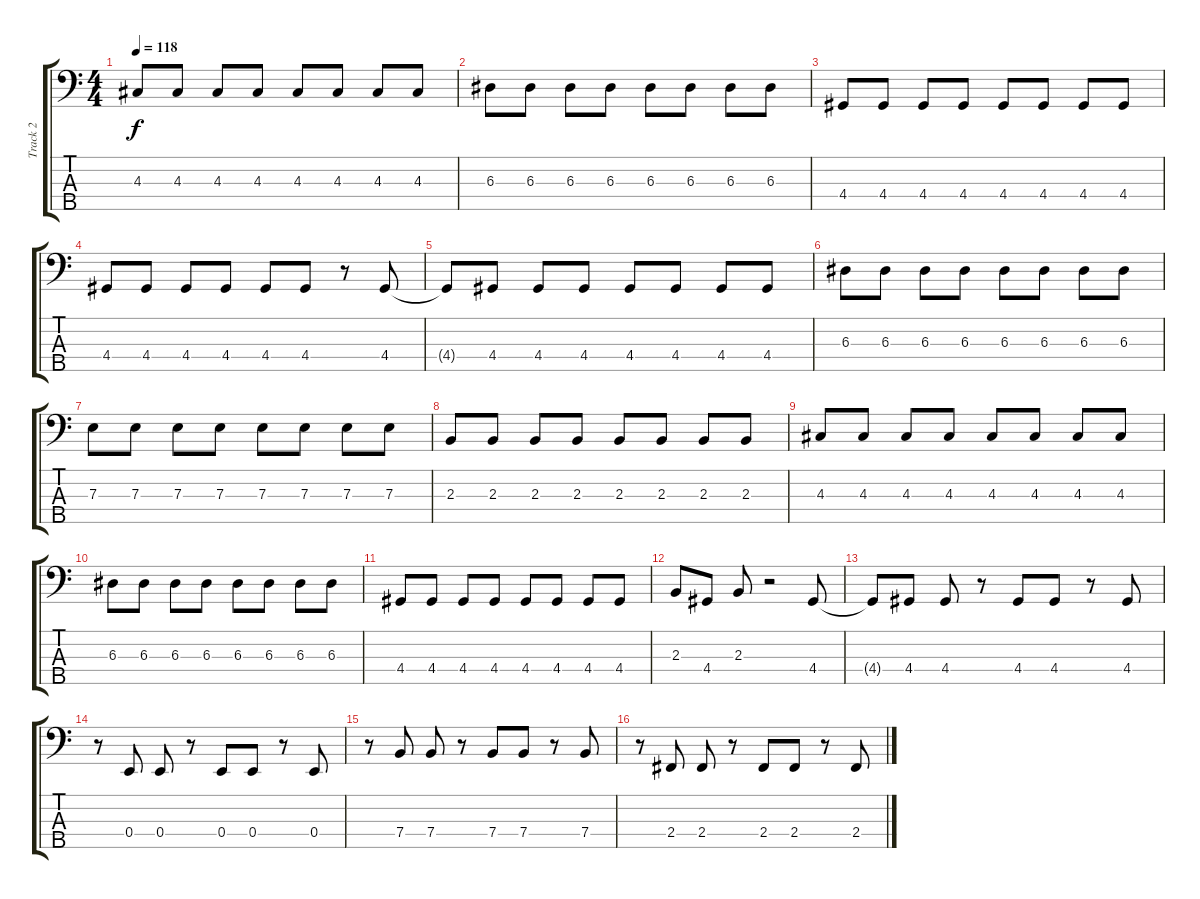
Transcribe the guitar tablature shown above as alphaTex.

\track ("Track 2" "Track 2") {instrument electricbassfinger}
\staff {score tabs}
\tuning (G2 D2 A1 E1 B0) {hide}
\ts (4 4)
\tempo 118
\clef f4
\ks c
4.3.8{dy f} 4.3.8 4.3.8 4.3.8 4.3.8 4.3.8 4.3.8 4.3.8 |
6.3.8 6.3.8 6.3.8 6.3.8 6.3.8 6.3.8 6.3.8 6.3.8 |
4.4.8 4.4.8 4.4.8 4.4.8 4.4.8 4.4.8 4.4.8 4.4.8 |
4.4.8 4.4.8 4.4.8 4.4.8 4.4.8 4.4.8 r.8 4.4.8 |
4.4{t}.8 4.4.8 4.4.8 4.4.8 4.4.8 4.4.8 4.4.8 4.4.8 |
6.3.8 6.3.8 6.3.8 6.3.8 6.3.8 6.3.8 6.3.8 6.3.8 |
7.3.8 7.3.8 7.3.8 7.3.8 7.3.8 7.3.8 7.3.8 7.3.8 |
2.3.8 2.3.8 2.3.8 2.3.8 2.3.8 2.3.8 2.3.8 2.3.8 |
4.3.8 4.3.8 4.3.8 4.3.8 4.3.8 4.3.8 4.3.8 4.3.8 |
6.3.8 6.3.8 6.3.8 6.3.8 6.3.8 6.3.8 6.3.8 6.3.8 |
4.4.8 4.4.8 4.4.8 4.4.8 4.4.8 4.4.8 4.4.8 4.4.8 |
2.3.8 4.4.8 2.3.8 r.2 4.4.8 |
4.4{t}.8 4.4.8 4.4.8 r.8 4.4.8 4.4.8 r.8 4.4.8 |
r.8 0.4.8 0.4.8 r.8 0.4.8 0.4.8 r.8 0.4.8 |
r.8 7.4.8 7.4.8 r.8 7.4.8 7.4.8 r.8 7.4.8 |
r.8 2.4.8 2.4.8 r.8 2.4.8 2.4.8 r.8 2.4.8
